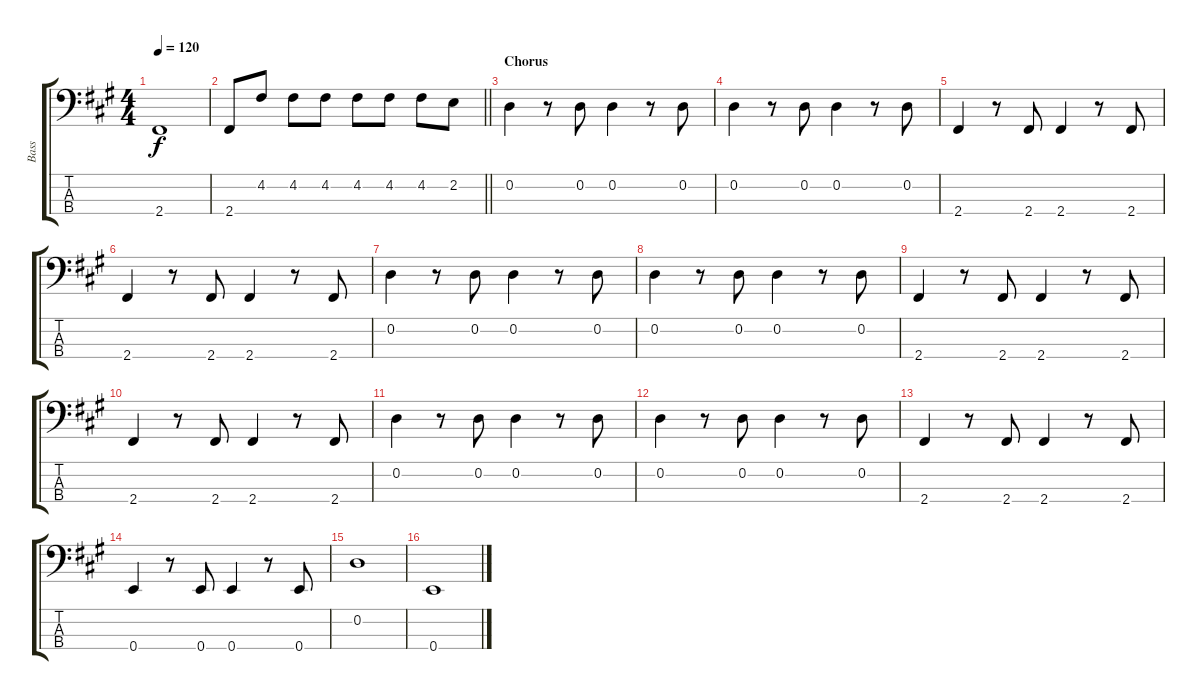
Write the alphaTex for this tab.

\track ("Bass" "Bass") {instrument electricbasspick}
\staff {score tabs}
\tuning (G2 D2 A1 E1) {hide}
\ts (4 4)
\tempo 120
\clef f4
\ks f#minor
2.4.1{dy f} |
\barLineRight lightlight
2.4.8 4.2.8 4.2.8 4.2.8 4.2.8 4.2.8 4.2.8 2.2.8 |
\section ("" "Chorus")
0.2.4 r.8 0.2.8 0.2.4 r.8 0.2.8 |
0.2.4 r.8 0.2.8 0.2.4 r.8 0.2.8 |
2.4.4 r.8 2.4.8 2.4.4 r.8 2.4.8 |
2.4.4 r.8 2.4.8 2.4.4 r.8 2.4.8 |
0.2.4 r.8 0.2.8 0.2.4 r.8 0.2.8 |
0.2.4 r.8 0.2.8 0.2.4 r.8 0.2.8 |
2.4.4 r.8 2.4.8 2.4.4 r.8 2.4.8 |
2.4.4 r.8 2.4.8 2.4.4 r.8 2.4.8 |
0.2.4 r.8 0.2.8 0.2.4 r.8 0.2.8 |
0.2.4 r.8 0.2.8 0.2.4 r.8 0.2.8 |
2.4.4 r.8 2.4.8 2.4.4 r.8 2.4.8 |
0.4.4 r.8 0.4.8 0.4.4 r.8 0.4.8 |
0.2.1 |
0.4.1
